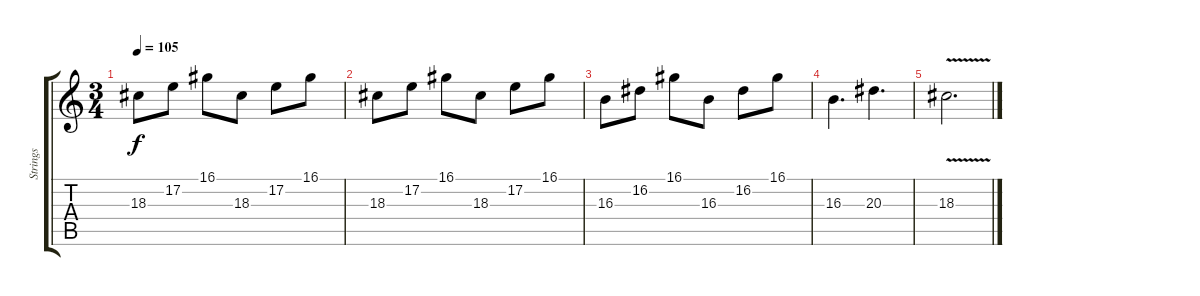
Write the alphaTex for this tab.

\track ("Strings" "Strings") {instrument stringensemble1}
\staff {score tabs}
\tuning (E4 B3 G3 D3 A2 E2) {hide}
\ts (3 4)
\tempo 105
\clef g2
\ks c
18.3.8{dy f} 17.2.8 16.1.8 18.3.8 17.2.8 16.1.8 |
18.3.8 17.2.8 16.1.8 18.3.8 17.2.8 16.1.8 |
16.3.8 16.2.8 16.1.8 16.3.8 16.2.8 16.1.8 |
16.3.4{d} 20.3.4{d} |
18.3{v}.2{d}
